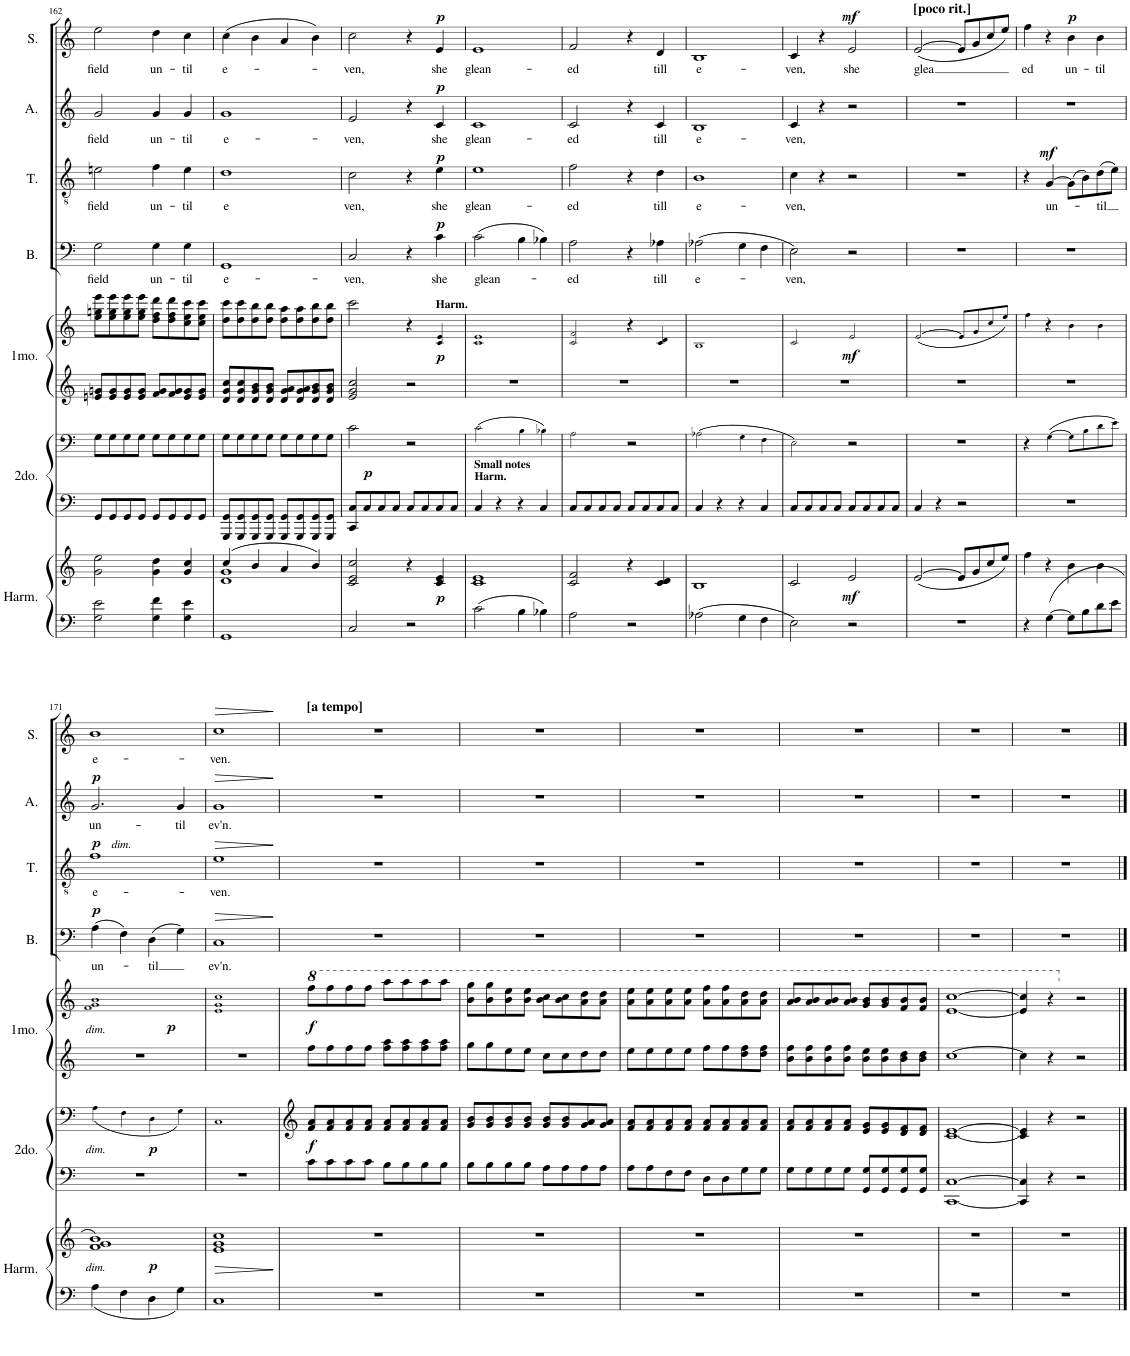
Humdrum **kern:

**kern	**kern	**dynam	**kern	**kern	**dynam	**kern	**kern	**dynam	**kern	**text	**dynam	**kern	**text	**dynam	**kern	**text	**dynam	**kern	**text	**dynam
*part7	*part7	*part7	*part6	*part6	*part6	*part5	*part5	*part5	*part4	*part4	*part4	*part3	*part3	*part3	*part2	*part2	*part2	*part1	*part1	*part1
*staff10	*staff9	*staff9/10	*staff8	*staff7	*staff7/8	*staff6	*staff5	*staff5/6	*staff4	*staff4	*staff4	*staff3	*staff3	*staff3	*staff2	*staff2	*staff2	*staff1	*staff1	*staff1
*I"Harmonium	*	*	*I"Secundo	*	*	*I"Primo	*	*	*I"Bass	*	*	*I"Tenor	*	*	*I"Alto	*	*	*I"Soprano	*	*
*I'Harm.	*	*	*	*	*	*	*	*	*I'B.	*	*	*I'T.	*	*	*I'A.	*	*	*I'S.	*	*
!!LO:PB:g=z
*clefF4	*clefG2	*	*clefF4	*clefF4	*	*clefF4	*clefG2	*	*clefF4	*	*	*clefGv2	*	*	*clefG2	*	*	*clefG2	*	*
*k[]	*k[]	*	*k[]	*k[]	*	*k[]	*k[]	*	*k[]	*	*	*k[]	*	*	*k[]	*	*	*k[]	*	*
*M4/4	*M4/4	*	*M4/4	*M4/4	*	*M4/4	*M4/4	*	*M4/4	*	*	*M4/4	*	*	*M4/4	*	*	*M4/4	*	*
*met(c)	*met(c)	*	*met(c)	*met(c)	*	*met(c)	*met(c)	*	*met(c)	*	*	*met(c)	*	*	*met(c)	*	*	*met(c)	*	*
=162	=162	=162	=162	=162	=162	=162	=162	=162	=162	=162	=162	=162	=162	=162	=162	=162	=162	=162	=162	=162
!	!	!	!	!	!	!	!	!	!	!LO:LY:b	!	!	!LO:LY:b	!	!	!LO:LY:b	!	!	!LO:LY:b	!
2G\ 2e\	2g\ 2ee\	.	8GG/L	8G\L	.	8en/ 8gn/L	8ee\ 8ggn\ 8eee\L	.	2G\	field	.	2en\	field	.	2g/	field	.	2ee\	field	.
.	.	.	8GG/	8G\	.	8e/ 8g/	8ee\ 8gg\ 8eee\	.	.	.	.	.	.	.	.	.	.	.	.	.
.	.	.	8GG/	8G\	.	8e/ 8g/	8ee\ 8gg\ 8eee\	.	.	.	.	.	.	.	.	.	.	.	.	.
.	.	.	8GG/J	8G\J	.	8e/ 8g/J	8ee\ 8gg\ 8eee\J	.	.	.	.	.	.	.	.	.	.	.	.	.
!	!	!	!	!	!	!	!	!	!	!LO:LY:b	!	!	!LO:LY:b	!	!	!LO:LY:b	!	!	!LO:LY:b	!
4G\ 4f\	4g\ 4dd\	.	8GG/L	8G\L	.	8f/ 8g/L	8dd\ 8ff\ 8ddd\L	.	4G\	un-	.	4f\	un-	.	4g/	un-	.	4dd\	un-	.
.	.	.	8GG/	8G\	.	8f/ 8g/	8dd\ 8ff\ 8ddd\	.	.	.	.	.	.	.	.	.	.	.	.	.
!	!	!	!	!	!	!	!	!	!	!LO:LY:b	!	!	!LO:LY:b	!	!	!LO:LY:b	!	!	!LO:LY:b	!
4G\ 4e\	4g/ 4cc/	.	8GG/	8G\	.	8e/ 8g/	8cc\ 8ee\ 8ccc\	.	4G\	-til	.	4e\	-til	.	4g/	-til	.	4cc\	-til	.
.	.	.	8GG/J	8G\J	.	8e/ 8g/J	8cc\ 8ee\ 8ccc\J	.	.	.	.	.	.	.	.	.	.	.	.	.
=163	=163	=163	=163	=163	=163	=163	=163	=163	=163	=163	=163	=163	=163	=163	=163	=163	=163	=163	=163	=163
*	*^	*	*	*	*	*	*	*	*	*	*	*	*	*	*	*	*	*	*	*
!	!	!	!	!	!	!	!	!	!	!	!LO:LY:b	!	!	!LO:LY:b	!	!	!LO:LY:b	!	!	!LO:LY:b	!
1GG	(4cc/	1d 1g	.	8GGG/ 8GG/L	8G\L	.	8d/ 8g/ 8cc/L	8dd\ 8ccc\L	.	1GG	e-	.	1d	e	.	1g	e-	.	(4cc\	e-	.
.	.	.	.	8GGG/ 8GG/	8G\	.	8d/ 8g/ 8cc/	8dd\ 8ccc\	.	.	.	.	.	.	.	.	.	.	.	.	.
.	4b/	.	.	8GGG/ 8GG/	8G\	.	8d/ 8g/ 8b/	8dd\ 8bb\	.	.	.	.	.	.	.	.	.	.	4b\	.	.
.	.	.	.	8GGG/ 8GG/J	8G\J	.	8d/ 8g/ 8b/J	8dd\ 8bb\J	.	.	.	.	.	.	.	.	.	.	.	.	.
.	4a/	.	.	8GGG/ 8GG/L	8G\L	.	8d/ 8g/ 8a/L	8dd\ 8aa\L	.	.	.	.	.	.	.	.	.	.	4a/	.	.
.	.	.	.	8GGG/ 8GG/	8G\	.	8d/ 8g/ 8a/	8dd\ 8aa\	.	.	.	.	.	.	.	.	.	.	.	.	.
.	4b/)	.	.	8GGG/ 8GG/	8G\	.	8d/ 8g/ 8b/	8dd\ 8bb\	.	.	.	.	.	.	.	.	.	.	4b\)	.	.
.	.	.	.	8GGG/ 8GG/J	8G\J	.	8d/ 8g/ 8b/J	8dd\ 8bb\J	.	.	.	.	.	.	.	.	.	.	.	.	.
*	*v	*v	*	*	*	*	*	*	*	*	*	*	*	*	*	*	*	*	*	*	*
=164	=164	=164	=164	=164	=164	=164	=164	=164	=164	=164	=164	=164	=164	=164	=164	=164	=164	=164	=164	=164
!	!	!	!	!	!	!	!	!	!	!LO:LY:b	!	!	!LO:LY:b	!	!	!LO:LY:b	!	!	!LO:LY:b	!
2C/	2c/ 2e/ 2cc/	.	8CC/ 8C/L	2c\	.	2e/ 2g/ 2cc/	2ccc\	.	2C/	-ven,	.	2c\	ven,	.	2e/	-ven,	.	2cc\	-ven,	.
!	!	!	!	!	!LO:DY:a=2	!	!	!	!	!	!	!	!	!	!	!	!	!	!	!
.	.	.	8C/	.	p	.	.	.	.	.	.	.	.	.	.	.	.	.	.	.
.	.	.	8C/	.	.	.	.	.	.	.	.	.	.	.	.	.	.	.	.	.
.	.	.	8C/J	.	.	.	.	.	.	.	.	.	.	.	.	.	.	.	.	.
2r	4r	.	8C/L	2r	.	2r	4r	.	4r	.	.	4r	.	.	4r	.	.	4r	.	.
.	.	.	8C/	.	.	.	.	.	.	.	.	.	.	.	.	.	.	.	.	.
!	!	!	!	!	!	!	!LO:TX:a:B:t=Harm.	!	!	!	!	!	!	!	!	!	!	!	!	!
!	!	!LO:DY:b	!	!	!	!	!	!LO:DY:b	!	!LO:LY:b	!LO:DY:a	!	!LO:LY:b	!LO:DY:a	!	!LO:LY:b	!LO:DY:a	!	!LO:LY:b	!LO:DY:a
.	4c/ 4e/	p	8C/	.	.	.	4c!/ 4e!/	p	4c\	she	p	4e\	she	p	4c/	she	p	4e/	she	p
.	.	.	8C/J	.	.	.	.	.	.	.	.	.	.	.	.	.	.	.	.	.
=165	=165	=165	=165	=165	=165	=165	=165	=165	=165	=165	=165	=165	=165	=165	=165	=165	=165	=165	=165	=165
!	!	!	!	!LO:TX:b:B:t=Small notes	!	!	!	!	!	!	!	!	!	!	!	!	!	!	!	!
!	!	!	!	!LO:TX:b:t=Harm.	!	!	!	!	!	!	!	!	!	!	!	!	!	!	!	!
!	!	!	!	!	!	!	!	!	!	!LO:LY:b	!	!	!LO:LY:b	!	!	!LO:LY:b	!	!	!LO:LY:b	!
2c\	1c 1e	.	4C/	(2c!\	.	1r	1c! 1e!	.	(2c\	glean-	.	1e	glean-	.	1c	glean-	.	1e	glean-	.
.	.	.	4r	.	.	.	.	.	.	.	.	.	.	.	.	.	.	.	.	.
4B\	.	.	4r	4B!\	.	.	.	.	4B\	.	.	.	.	.	.	.	.	.	.	.
4B-X\	.	.	4C/	4B-X!\)	.	.	.	.	4B-X\)	.	.	.	.	.	.	.	.	.	.	.
=166	=166	=166	=166	=166	=166	=166	=166	=166	=166	=166	=166	=166	=166	=166	=166	=166	=166	=166	=166	=166
!	!	!	!	!	!	!	!	!	!	!LO:LY:b	!	!	!LO:LY:b	!	!	!LO:LY:b	!	!	!LO:LY:b	!
2A\	2c/ 2f/	.	8C/L	2A!\	.	1r	2c!/ 2f!/	.	2A\	-ed	.	2f\	-ed	.	2c/	-ed	.	2f/	-ed	.
.	.	.	8C/	.	.	.	.	.	.	.	.	.	.	.	.	.	.	.	.	.
.	.	.	8C/	.	.	.	.	.	.	.	.	.	.	.	.	.	.	.	.	.
.	.	.	8C/J	.	.	.	.	.	.	.	.	.	.	.	.	.	.	.	.	.
2r	4r	.	8C/L	2r	.	.	4r	.	4r	.	.	4r	.	.	4r	.	.	4r	.	.
.	.	.	8C/	.	.	.	.	.	.	.	.	.	.	.	.	.	.	.	.	.
!	!	!	!	!	!	!	!	!	!	!LO:LY:b	!	!	!LO:LY:b	!	!	!LO:LY:b	!	!	!LO:LY:b	!
.	4c/ 4d/	.	8C/	.	.	.	4c!/ 4d!/	.	4A-X\	till	.	4d\	till	.	4c/	till	.	4d/	till	.
.	.	.	8C/J	.	.	.	.	.	.	.	.	.	.	.	.	.	.	.	.	.
=167	=167	=167	=167	=167	=167	=167	=167	=167	=167	=167	=167	=167	=167	=167	=167	=167	=167	=167	=167	=167
!	!	!	!	!	!	!	!	!	!	!LO:LY:b	!	!	!LO:LY:b	!	!	!LO:LY:b	!	!	!LO:LY:b	!
2A-X\	1B	.	4C/	(2A-X!\	.	1r	1B!	.	(2A-X\	e-	.	1B	e-	.	1B	e-	.	1B	e-	.
.	.	.	4r	.	.	.	.	.	.	.	.	.	.	.	.	.	.	.	.	.
4G\	.	.	4r	4G!\	.	.	.	.	4G\	.	.	.	.	.	.	.	.	.	.	.
4F\	.	.	4C/	4F!\	.	.	.	.	4F\	.	.	.	.	.	.	.	.	.	.	.
=168	=168	=168	=168	=168	=168	=168	=168	=168	=168	=168	=168	=168	=168	=168	=168	=168	=168	=168	=168	=168
!	!	!	!	!	!	!	!	!	!	!LO:LY:b	!	!	!LO:LY:b	!	!	!LO:LY:b	!	!	!LO:LY:b	!
2E\	2c/	.	8C/L	2E!\)	.	1r	2c!/	.	2E\)	-ven,	.	4c\	-ven,	.	4c/	-ven,	.	4c/	-ven,	.
.	.	.	8C/	.	.	.	.	.	.	.	.	.	.	.	.	.	.	.	.	.
.	.	.	8C/	.	.	.	.	.	.	.	.	4r	.	.	4r	.	.	4r	.	.
.	.	.	8C/J	.	.	.	.	.	.	.	.	.	.	.	.	.	.	.	.	.
!	!	!LO:DY:b	!	!	!	!	!	!LO:DY:b	!	!	!	!	!	!	!	!	!	!	!LO:LY:b	!LO:DY:a
2r	2e/	mf	8C/L	2r	.	.	2e!/	mf	2r	.	.	2r	.	.	2r	.	.	2e/	she	mf
.	.	.	8C/	.	.	.	.	.	.	.	.	.	.	.	.	.	.	.	.	.
.	.	.	8C/	.	.	.	.	.	.	.	.	.	.	.	.	.	.	.	.	.
.	.	.	8C/J	.	.	.	.	.	.	.	.	.	.	.	.	.	.	.	.	.
=169	=169	=169	=169	=169	=169	=169	=169	=169	=169	=169	=169	=169	=169	=169	=169	=169	=169	=169	=169	=169
!	!	!	!	!	!	!	!	!	!	!	!	!	!	!	!	!	!	!LO:TX:a:B:t=[poco rit.]	!	!
!	!	!	!	!	!	!	!	!	!	!	!	!	!	!	!	!	!	!	!LO:LY:b	!
1r	([>2e/	.	4C/	1r	.	1r	([>2e!/	.	1r	.	.	1r	.	.	1r	.	.	([>2e/	glea	.
.	.	.	4r	.	.	.	.	.	.	.	.	.	.	.	.	.	.	.	.	.
.	8e/L]	.	2r	.	.	.	8e!/L]	.	.	.	.	.	.	.	.	.	.	8e/L]	.	.
.	8g/	.	.	.	.	.	8g!/	.	.	.	.	.	.	.	.	.	.	8g/	.	.
.	8cc/	.	.	.	.	.	8cc!/	.	.	.	.	.	.	.	.	.	.	8cc/	.	.
.	8ee/J)	.	.	.	.	.	8ee!/J)	.	.	.	.	.	.	.	.	.	.	8ee/J)	.	.
=170	=170	=170	=170	=170	=170	=170	=170	=170	=170	=170	=170	=170	=170	=170	=170	=170	=170	=170	=170	=170
!	!	!	!	!	!	!	!	!	!	!	!	!	!	!	!	!	!	!	!LO:LY:b	!
4r	4ff\	.	1r	4r	.	1r	4ff!\	.	1r	.	.	4r	.	.	1r	.	.	4ff\	ed	.
!	!	!	!	!	!	!	!	!	!	!	!	!	!LO:LY:b	!LO:DY:a	!	!	!	!	!	!
([4G\	4r	.	.	([4G!\	.	.	4r	.	.	.	.	[4G/	un-	mf	.	.	.	4r	.	.
!	!	!	!	!	!	!	!	!	!	!	!	!	!	!	!	!	!	!	!LO:LY:b	!LO:DY:a
8G\L]	4b\	.	.	8G!\L]	.	.	4b!\	.	.	.	.	(8G\L]	.	.	.	.	.	4b\	un-	p
8B\	.	.	.	8B!\	.	.	.	.	.	.	.	8B\)	.	.	.	.	.	.	.	.
!	!	!	!	!	!	!	!	!	!	!	!	!	!LO:LY:b	!	!	!	!	!	!LO:LY:b	!
8d\	4b\	.	.	8d!\	.	.	4b!\	.	.	.	.	(8d\	-til	.	.	.	.	4b\	-til	.
8e\J	.	.	.	8e!\J)	.	.	.	.	.	.	.	8e\J)	.	.	.	.	.	.	.	.
!!LO:LB:g=z
=171	=171	=171	=171	=171	=171	=171	=171	=171	=171	=171	=171	=171	=171	=171	=171	=171	=171	=171	=171	=171
!	!	!LO:DY:b	!	!	!LO:DY:b	!	!	!LO:DY:b	!	!LO:LY:b	!LO:DY:a	!	!LO:LY:b	!LO:DY:a	!	!LO:LY:b	!	!	!LO:LY:b	!
!	!	!	!	!	!	!	!	!	!	!	!	!	!	!LO:DY:n=1:a	!	!	!LO:DY:a	!	!	!
*	*^	*	*	*	*	*	*	*	*	*	*	*	*	*	*	*	*	*	*	*
4A\	1f 1g 1b)	2ryy	other-dynamics	1r	(<4A!\	other-dynamics	1r	1f! 1g! 1b!	other-dynamics	(4A\	un-	p	1f	e-	other-dynamics p	2.g/	un-	p	1b	e-	.
4F\	.	.	.	.	4F!\	.	.	.	.	4F\)	.	.	.	.	.	.	.	.	.	.	.
!	!	!	!LO:DY:b	!	!	!LO:DY:b	!	!	!	!	!LO:LY:b	!	!	!	!	!	!	!	!	!	!
4D\	.	2ryy	p	.	4D!\	p	.	.	.	(4D\	-til	.	.	.	.	.	.	.	.	.	.
!	!	!	!	!	!	!	!	!	!	!	!	!	!	!	!	!	!LO:LY:b	!	!	!	!
4G\	.	.	.	.	4G!\)	.	.	.	.	4G\)	.	.	.	.	.	4g/	-til	.	.	.	.
=172	=172	=172	=172	=172	=172	=172	=172	=172	=172	=172	=172	=172	=172	=172	=172	=172	=172	=172	=172	=172	=172
!	!	!	!LO:HP:b	!	!	!	!	!	!LO:DY:b	!	!LO:LY:b	!LO:HP:b	!	!LO:LY:b	!LO:HP:b	!	!LO:LY:b	!LO:HP:b	!	!LO:LY:b	!LO:HP:b
*	*v	*v	*	*	*	*	*	*	*	*	*	*	*	*	*	*	*	*	*	*	*
1C	1e 1g 1cc	>	1r	1C!	.	1r	1e! 1g! 1cc!	p	1C	ev'n.	>	1e	-ven.	>	1g	ev'n.	>	1cc	-ven.	>
.	.	]	.	.	.	.	.	.	.	.	]	.	.	]	.	.	]	.	.	]
=173	=173	=173	=173	=173	=173	=173	=173	=173	=173	=173	=173	=173	=173	=173	=173	=173	=173	=173	=173	=173
*	*	*	*	*	*	*	*8va	*	*	*	*	*	*	*	*	*	*	*	*	*
!	!	!	!	!	!	!	!	!	!	!	!	!	!	!	!	!	!	!LO:TX:a:B:t=[a tempo]	!	!
!	!	!	!	!	!LO:DY:b	!	!	!LO:DY:b	!	!	!	!	!	!	!	!	!	!	!	!
1r	1r	.	8c\L	8f/ 8a/L	f	8ff\L	8fff\L	f	1r	.	.	1r	.	.	1r	.	.	1r	.	.
.	.	.	8c\	8f/ 8a/	.	8ff\	8fff\	.	.	.	.	.	.	.	.	.	.	.	.	.
.	.	.	8c\	8f/ 8a/	.	8ff\	8fff\	.	.	.	.	.	.	.	.	.	.	.	.	.
.	.	.	8c\J	8f/ 8a/J	.	8ff\J	8fff\J	.	.	.	.	.	.	.	.	.	.	.	.	.
.	.	.	8B\L	8f/ 8a/L	.	8ff\ 8aa\L	8aaa\L	.	.	.	.	.	.	.	.	.	.	.	.	.
.	.	.	8B\	8f/ 8a/	.	8ff\ 8aa\	8aaa\	.	.	.	.	.	.	.	.	.	.	.	.	.
.	.	.	8B\	8f/ 8a/	.	8ff\ 8aa\	8aaa\	.	.	.	.	.	.	.	.	.	.	.	.	.
.	.	.	8B\J	8f/ 8a/J	.	8ff\ 8aa\J	8aaa\J	.	.	.	.	.	.	.	.	.	.	.	.	.
=174	=174	=174	=174	=174	=174	=174	=174	=174	=174	=174	=174	=174	=174	=174	=174	=174	=174	=174	=174	=174
1r	1r	.	8B\L	8g/ 8b/L	.	8gg\L	8bb\ 8ggg\L	.	1r	.	.	1r	.	.	1r	.	.	1r	.	.
.	.	.	8B\	8g/ 8b/	.	8gg\	8bb\ 8ggg\	.	.	.	.	.	.	.	.	.	.	.	.	.
.	.	.	8B\	8g/ 8b/	.	8ee\	8bb\ 8eee\	.	.	.	.	.	.	.	.	.	.	.	.	.
.	.	.	8B\J	8g/ 8b/J	.	8ee\J	8bb\ 8eee\J	.	.	.	.	.	.	.	.	.	.	.	.	.
.	.	.	8A\L	8g/ 8b/L	.	8cc\L	8bb\ 8ccc\L	.	.	.	.	.	.	.	.	.	.	.	.	.
.	.	.	8A\	8g/ 8b/	.	8cc\	8bb\ 8ccc\	.	.	.	.	.	.	.	.	.	.	.	.	.
.	.	.	8A\	8g/ 8a/	.	8dd\	8aa\ 8ddd\	.	.	.	.	.	.	.	.	.	.	.	.	.
.	.	.	8A\J	8g/ 8a/J	.	8dd\J	8aa\ 8ddd\J	.	.	.	.	.	.	.	.	.	.	.	.	.
=175	=175	=175	=175	=175	=175	=175	=175	=175	=175	=175	=175	=175	=175	=175	=175	=175	=175	=175	=175	=175
1r	1r	.	8A\L	8f/ 8a/L	.	8ee\L	8aa\ 8eee\L	.	1r	.	.	1r	.	.	1r	.	.	1r	.	.
.	.	.	8A\	8f/ 8a/	.	8ee\	8aa\ 8eee\	.	.	.	.	.	.	.	.	.	.	.	.	.
.	.	.	8F\	8f/ 8a/	.	8ee\	8aa\ 8eee\	.	.	.	.	.	.	.	.	.	.	.	.	.
.	.	.	8F\J	8f/ 8a/J	.	8ee\J	8aa\ 8eee\J	.	.	.	.	.	.	.	.	.	.	.	.	.
.	.	.	8D\L	8f/ 8a/L	.	8ff\L	8aa\ 8fff\L	.	.	.	.	.	.	.	.	.	.	.	.	.
.	.	.	8D\	8f/ 8a/	.	8ff\	8aa\ 8fff\	.	.	.	.	.	.	.	.	.	.	.	.	.
.	.	.	8G\	8f/ 8a/	.	8dd\ 8ff\	8aa\ 8ddd\	.	.	.	.	.	.	.	.	.	.	.	.	.
.	.	.	8G\J	8f/ 8a/J	.	8dd\ 8ff\J	8aa\ 8ddd\J	.	.	.	.	.	.	.	.	.	.	.	.	.
=176	=176	=176	=176	=176	=176	=176	=176	=176	=176	=176	=176	=176	=176	=176	=176	=176	=176	=176	=176	=176
1r	1r	.	8G\L	8f/ 8a/L	.	8b\ 8ff\L	8aa/ 8bb/L	.	1r	.	.	1r	.	.	1r	.	.	1r	.	.
.	.	.	8G\	8f/ 8a/	.	8b\ 8ff\	8aa/ 8bb/	.	.	.	.	.	.	.	.	.	.	.	.	.
.	.	.	8G\	8f/ 8a/	.	8b\ 8ff\	8aa/ 8bb/	.	.	.	.	.	.	.	.	.	.	.	.	.
.	.	.	8G\J	8f/ 8a/J	.	8b\ 8ff\J	8aa/ 8bb/J	.	.	.	.	.	.	.	.	.	.	.	.	.
.	.	.	8GG/ 8G/L	8e/ 8g/L	.	8b\ 8ee\L	8gg/ 8bb/L	.	.	.	.	.	.	.	.	.	.	.	.	.
.	.	.	8GG/ 8G/	8e/ 8g/	.	8b\ 8ee\	8gg/ 8bb/	.	.	.	.	.	.	.	.	.	.	.	.	.
.	.	.	8GG/ 8G/	8d/ 8f/	.	8b\ 8dd\	8ff/ 8bb/	.	.	.	.	.	.	.	.	.	.	.	.	.
.	.	.	8GG/ 8G/J	8d/ 8f/J	.	8b\ 8dd\J	8ff/ 8bb/J	.	.	.	.	.	.	.	.	.	.	.	.	.
=177	=177	=177	=177	=177	=177	=177	=177	=177	=177	=177	=177	=177	=177	=177	=177	=177	=177	=177	=177	=177
1r	1r	.	[1CC [1C	[1c [1e	.	[1cc	[1ee [1ccc	.	1r	.	.	1r	.	.	1r	.	.	1r	.	.
=178	=178	=178	=178	=178	=178	=178	=178	=178	=178	=178	=178	=178	=178	=178	=178	=178	=178	=178	=178	=178
1r	1r	.	4CC/] 4C/]	4c/] 4e/]	.	4cc\]	4ee/] 4ccc/]	.	1r	.	.	1r	.	.	1r	.	.	1r	.	.
.	.	.	4r	4r	.	4r	4r	.	.	.	.	.	.	.	.	.	.	.	.	.
*	*	*	*	*	*	*	*X8va	*	*	*	*	*	*	*	*	*	*	*	*	*
.	.	.	2r	2r	.	2r	2r	.	.	.	.	.	.	.	.	.	.	.	.	.
==	==	==	==	==	==	==	==	==	==	==	==	==	==	==	==	==	==	==	==	==
*-	*-	*-	*-	*-	*-	*-	*-	*-	*-	*-	*-	*-	*-	*-	*-	*-	*-	*-	*-	*-
